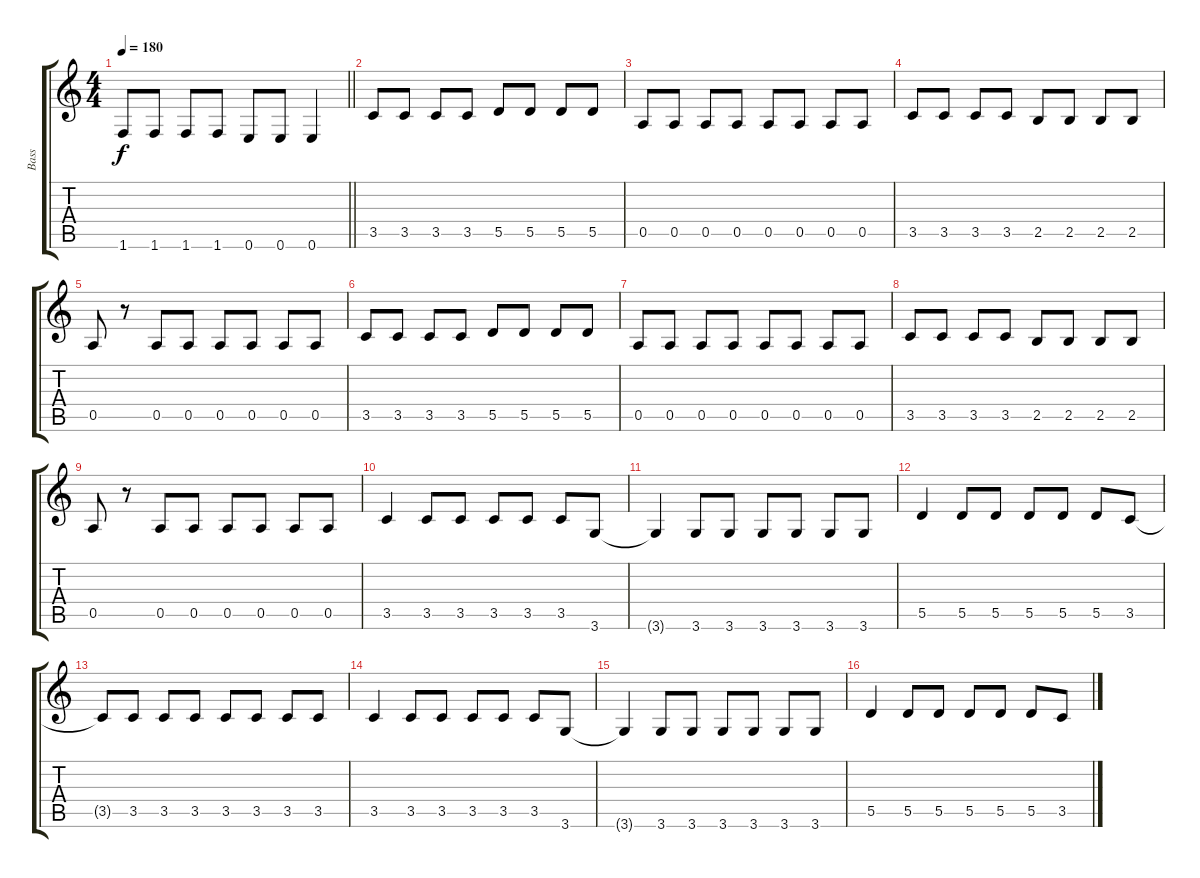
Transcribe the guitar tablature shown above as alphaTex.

\track ("Bass" "Bass") {instrument electricbasspick}
\staff {score tabs}
\tuning (E4 B3 G3 D3 A2 E2) {hide}
\ts (4 4)
\tempo 180
\clef g2
\barLineRight lightlight
\ks c
1.6{t}.8{dy f} 1.6.8 1.6.8 1.6.8 0.6.8 0.6.8 0.6.4 |
3.5.8 3.5.8 3.5.8 3.5.8 5.5.8 5.5.8 5.5.8 5.5.8 |
0.5.8 0.5.8 0.5.8 0.5.8 0.5.8 0.5.8 0.5.8 0.5.8 |
3.5.8 3.5.8 3.5.8 3.5.8 2.5.8 2.5.8 2.5.8 2.5.8 |
0.5.8 r.8 0.5.8 0.5.8 0.5.8 0.5.8 0.5.8 0.5.8 |
3.5.8 3.5.8 3.5.8 3.5.8 5.5.8 5.5.8 5.5.8 5.5.8 |
0.5.8 0.5.8 0.5.8 0.5.8 0.5.8 0.5.8 0.5.8 0.5.8 |
3.5.8 3.5.8 3.5.8 3.5.8 2.5.8 2.5.8 2.5.8 2.5.8 |
0.5.8 r.8 0.5.8 0.5.8 0.5.8 0.5.8 0.5.8 0.5.8 |
3.5.4 3.5.8 3.5.8 3.5.8 3.5.8 3.5.8 3.6.8 |
3.6{t}.4 3.6.8 3.6.8 3.6.8 3.6.8 3.6.8 3.6.8 |
5.5.4 5.5.8 5.5.8 5.5.8 5.5.8 5.5.8 3.5.8 |
3.5{t}.8 3.5.8 3.5.8 3.5.8 3.5.8 3.5.8 3.5.8 3.5.8 |
3.5.4 3.5.8 3.5.8 3.5.8 3.5.8 3.5.8 3.6.8 |
3.6{t}.4 3.6.8 3.6.8 3.6.8 3.6.8 3.6.8 3.6.8 |
5.5.4 5.5.8 5.5.8 5.5.8 5.5.8 5.5.8 3.5.8
